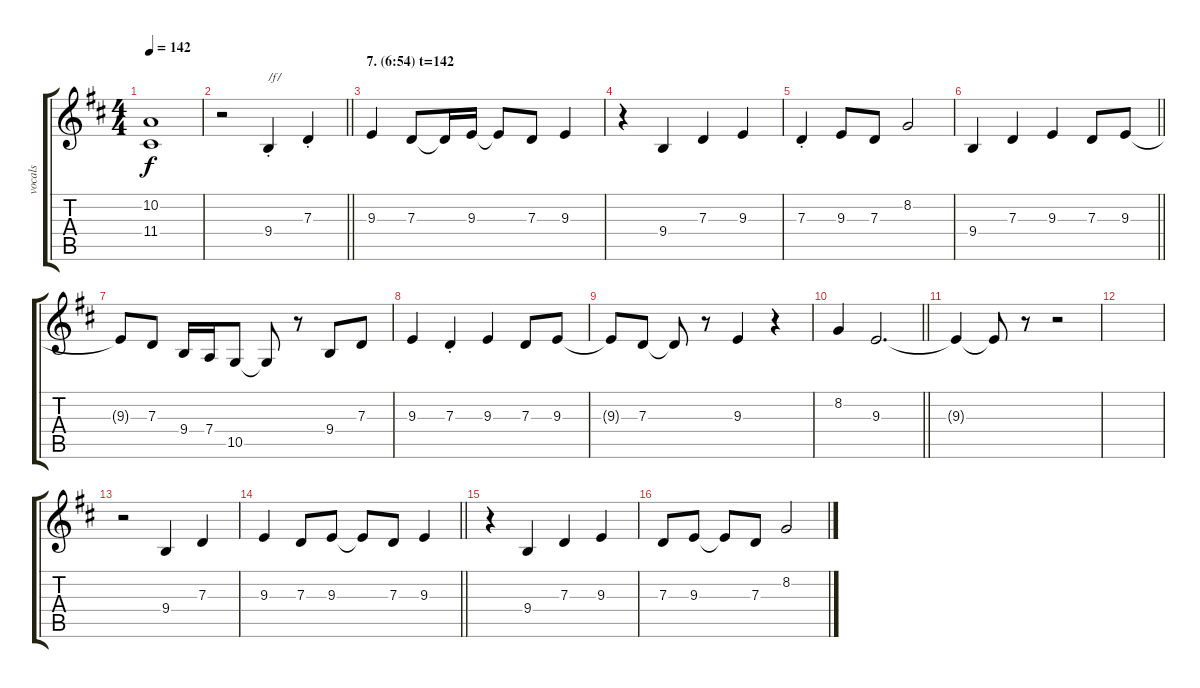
\track ("vocals" "vocals") {instrument clarinet}
\staff {score tabs}
\tuning (E4 B3 G3 D3 A2 E2) {hide}
\ts (4 4)
\tempo 142
\clef g2
\ks d
(10.2{t} 11.4{t}).1{dy f} |
\barLineRight lightlight
r.2 9.4{st}.4{txt "/f/"} 7.3{st}.4 |
\section ("" "7. (6:54) t=142")
9.3.4 7.3.8 7.3{t}.16 9.3.16 9.3{t}.8 7.3.8 9.3.4 |
r.4 9.4.4 7.3.4 9.3.4 |
7.3{st}.4 9.3.8 7.3.8 8.2.2 |
\barLineRight lightlight
9.4.4 7.3.4 9.3.4 7.3.8 9.3.8 |
9.3{t}.8 7.3.8 9.4.16 7.4.16 10.5.8 10.5{t}.8 r.8 9.4.8 7.3.8 |
9.3.4 7.3{st}.4 9.3.4 7.3.8 9.3.8 |
9.3{t}.8 7.3.8 7.3{t}.8 r.8 9.3.4 r.4 |
\barLineRight lightlight
8.2.4 9.3.2{d} |
9.3{t}.4 9.3{t}.8 r.8 r.2 |
|
r.2 9.4.4 7.3.4 |
\barLineRight lightlight
9.3.4 7.3.8 9.3.8 9.3{t}.8 7.3.8 9.3.4 |
r.4 9.4.4 7.3.4 9.3.4 |
7.3.8 9.3.8 9.3{t}.8 7.3.8 8.2.2
